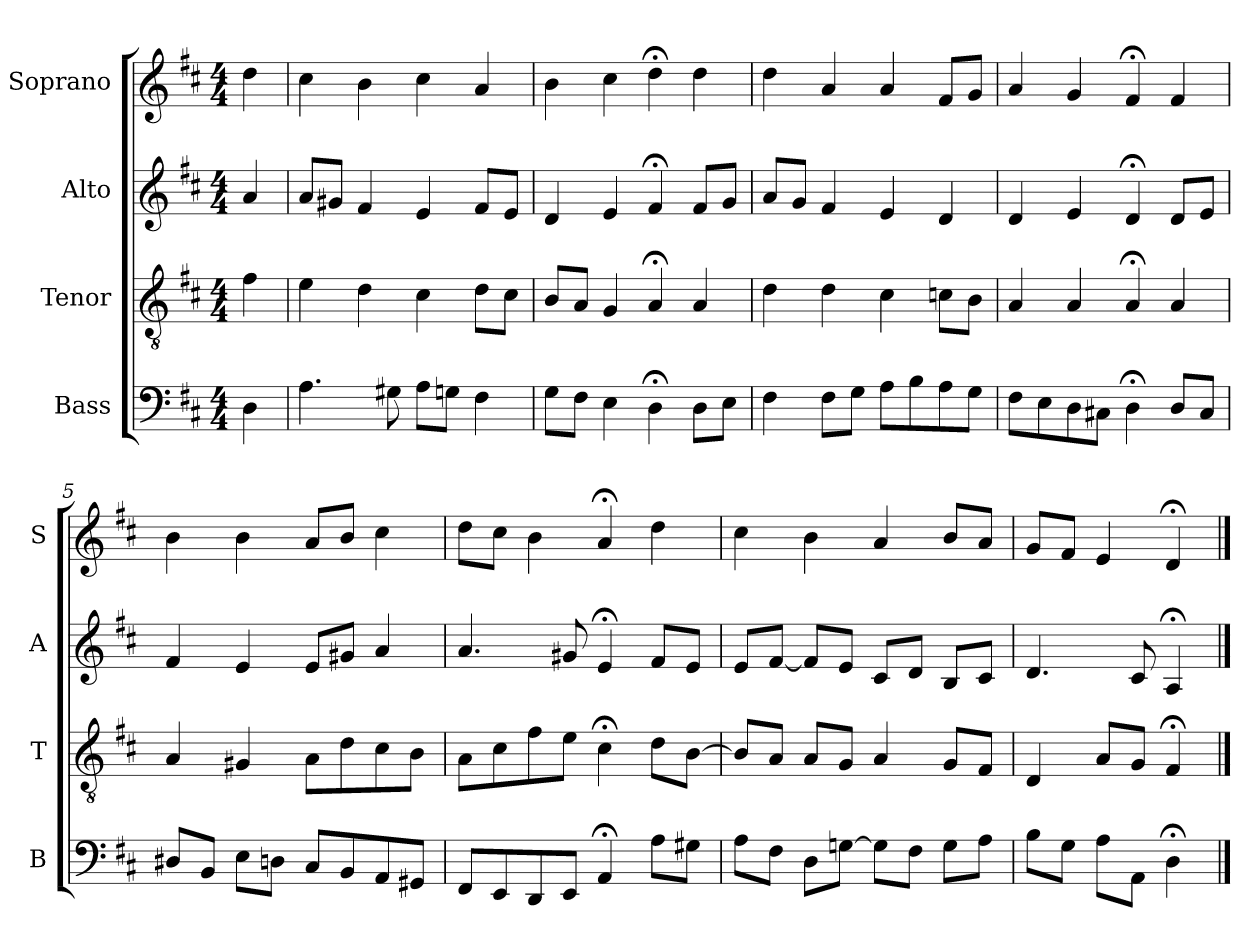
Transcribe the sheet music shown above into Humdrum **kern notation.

**kern	**kern	**kern	**kern
*part4	*part3	*part2	*part1
*staff4	*staff3	*staff2	*staff1
*I"Bass	*I"Tenor	*I"Alto	*I"Soprano
*I'B	*I'T	*I'A	*I'S
*clefF4	*clefGv2	*clefG2	*clefG2
*k[f#c#]	*k[f#c#]	*k[f#c#]	*k[f#c#]
*D:	*D:	*D:	*D:
*M4/4	*M4/4	*M4/4	*M4/4
*MM100	*MM100	*MM100	*MM100
=	=	=	=
4D	4f#	4a	4dd
=1	=1	=1	=1
4.A	4e	8aL	4cc#
.	.	8g#XJ	.
.	4d	4f#	4b
8G#X	.	.	.
8AL	4c#	4e	4cc#
8GnJ	.	.	.
4F#	8dL	8f#L	4a
.	8c#J	8eJ	.
=2	=2	=2	=2
8GL	8BL	4d	4b
8F#J	8AJ	.	.
4E	4G	4e	4cc#
4D;<	4A;<	4f#;<	4dd;<
8DL	4A	8f#L	4dd
8EJ	.	8gJ	.
=3	=3	=3	=3
4F#	4d	8aL	4dd
.	.	8gJ	.
8F#L	4d	4f#	4a
8GJ	.	.	.
8AL	4c#	4e	4a
8B	.	.	.
8A	8cnL	4d	8f#L
8GJ	8BJ	.	8gJ
=4	=4	=4	=4
8F#L	4A	4d	4a
8E	.	.	.
8D	4A	4e	4g
8C#XJ	.	.	.
4D;<	4A;<	4d;<	4f#;<
8DL	4A	8dL	4f#
8C#J	.	8eJ	.
=5	=5	=5	=5
8D#XL	4A	4f#	4b
8BBJ	.	.	.
8EL	4G#X	4e	4b
8DnJ	.	.	.
8C#L	8AL	8eL	8aL
8BB	8d	8g#XJ	8bJ
8AA	8c#	4a	4cc#
8GG#XJ	8BJ	.	.
=6	=6	=6	=6
8FF#L	8AL	4.a	8ddL
8EE	8c#	.	8cc#J
8DD	8f#	.	4b
8EEJ	8eJ	8g#X	.
4AA;<	4c#;<	4e;<	4a;<
8AL	8dL	8f#L	4dd
8G#XJ	[8BJ	8eJ	.
=7	=7	=7	=7
8AL	8BL]	8eL	4cc#
8F#J	8AJ	[8f#J	.
8DL	8AL	8f#L]	4b
[8GnJ	8GJ	8eJ	.
8GL]	4A	8c#L	4a
8F#J	.	8dJ	.
8GL	8GL	8BL	8bL
8AJ	8F#J	8c#J	8aJ
=8	=8	=8	=8
8BL	4D	4.d	8gL
8GJ	.	.	8f#J
8AL	8AL	.	4e
8AAJ	8GJ	8c#	.
4D;<	4F#;<	4A;<	4d;<
==	==	==	==
*-	*-	*-	*-
